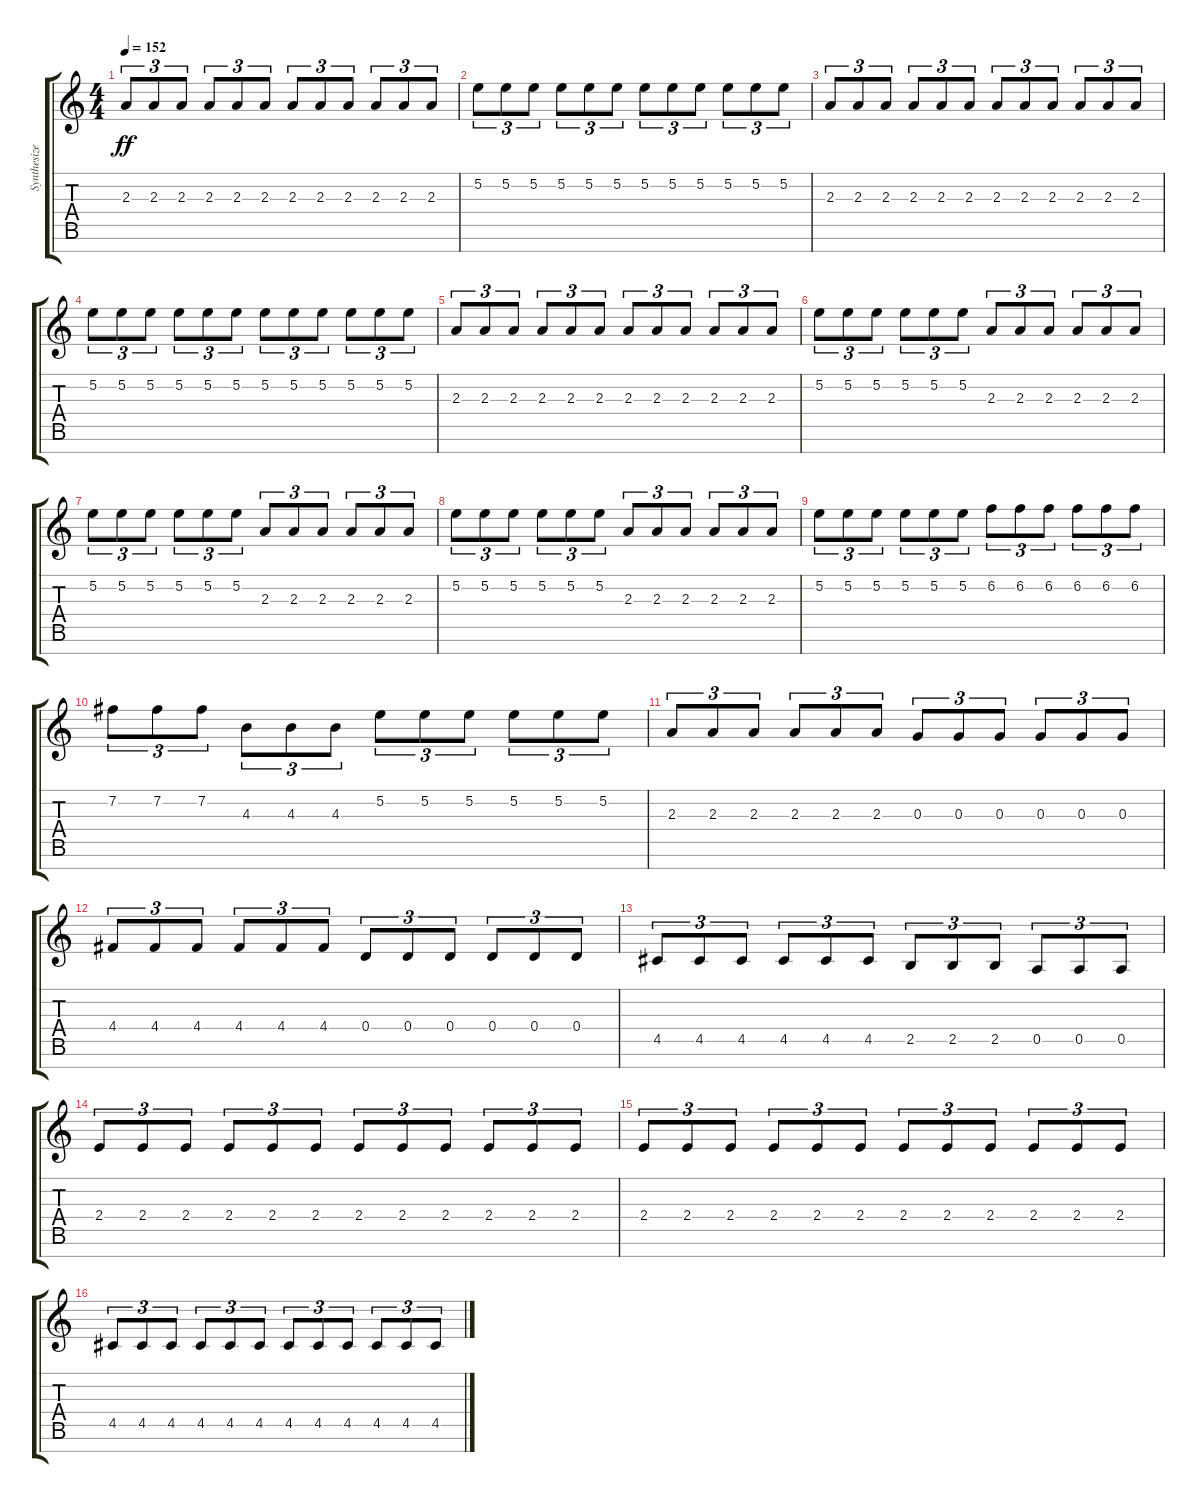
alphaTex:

\track ("Synthesizer" "Synthesize") {instrument synthbass1}
\staff {score tabs}
\tuning (E4 B3 G3 D3 A2 E2 B1) {hide}
\ts (4 4)
\tempo 152
\clef g2
\ks c
2.3.8{tu (3 2) dy ff} 2.3.8{tu (3 2)} 2.3.8{tu (3 2)} 2.3.8{tu (3 2)} 2.3.8{tu (3 2)} 2.3.8{tu (3 2)} 2.3.8{tu (3 2)} 2.3.8{tu (3 2)} 2.3.8{tu (3 2)} 2.3.8{tu (3 2)} 2.3.8{tu (3 2)} 2.3.8{tu (3 2)} |
5.2.8{tu (3 2)} 5.2.8{tu (3 2)} 5.2.8{tu (3 2)} 5.2.8{tu (3 2)} 5.2.8{tu (3 2)} 5.2.8{tu (3 2)} 5.2.8{tu (3 2)} 5.2.8{tu (3 2)} 5.2.8{tu (3 2)} 5.2.8{tu (3 2)} 5.2.8{tu (3 2)} 5.2.8{tu (3 2)} |
2.3.8{tu (3 2)} 2.3.8{tu (3 2)} 2.3.8{tu (3 2)} 2.3.8{tu (3 2)} 2.3.8{tu (3 2)} 2.3.8{tu (3 2)} 2.3.8{tu (3 2)} 2.3.8{tu (3 2)} 2.3.8{tu (3 2)} 2.3.8{tu (3 2)} 2.3.8{tu (3 2)} 2.3.8{tu (3 2)} |
5.2.8{tu (3 2)} 5.2.8{tu (3 2)} 5.2.8{tu (3 2)} 5.2.8{tu (3 2)} 5.2.8{tu (3 2)} 5.2.8{tu (3 2)} 5.2.8{tu (3 2)} 5.2.8{tu (3 2)} 5.2.8{tu (3 2)} 5.2.8{tu (3 2)} 5.2.8{tu (3 2)} 5.2.8{tu (3 2)} |
2.3.8{tu (3 2)} 2.3.8{tu (3 2)} 2.3.8{tu (3 2)} 2.3.8{tu (3 2)} 2.3.8{tu (3 2)} 2.3.8{tu (3 2)} 2.3.8{tu (3 2)} 2.3.8{tu (3 2)} 2.3.8{tu (3 2)} 2.3.8{tu (3 2)} 2.3.8{tu (3 2)} 2.3.8{tu (3 2)} |
5.2.8{tu (3 2)} 5.2.8{tu (3 2)} 5.2.8{tu (3 2)} 5.2.8{tu (3 2)} 5.2.8{tu (3 2)} 5.2.8{tu (3 2)} 2.3.8{tu (3 2)} 2.3.8{tu (3 2)} 2.3.8{tu (3 2)} 2.3.8{tu (3 2)} 2.3.8{tu (3 2)} 2.3.8{tu (3 2)} |
5.2.8{tu (3 2)} 5.2.8{tu (3 2)} 5.2.8{tu (3 2)} 5.2.8{tu (3 2)} 5.2.8{tu (3 2)} 5.2.8{tu (3 2)} 2.3.8{tu (3 2)} 2.3.8{tu (3 2)} 2.3.8{tu (3 2)} 2.3.8{tu (3 2)} 2.3.8{tu (3 2)} 2.3.8{tu (3 2)} |
5.2.8{tu (3 2)} 5.2.8{tu (3 2)} 5.2.8{tu (3 2)} 5.2.8{tu (3 2)} 5.2.8{tu (3 2)} 5.2.8{tu (3 2)} 2.3.8{tu (3 2)} 2.3.8{tu (3 2)} 2.3.8{tu (3 2)} 2.3.8{tu (3 2)} 2.3.8{tu (3 2)} 2.3.8{tu (3 2)} |
5.2.8{tu (3 2)} 5.2.8{tu (3 2)} 5.2.8{tu (3 2)} 5.2.8{tu (3 2)} 5.2.8{tu (3 2)} 5.2.8{tu (3 2)} 6.2.8{tu (3 2)} 6.2.8{tu (3 2)} 6.2.8{tu (3 2)} 6.2.8{tu (3 2)} 6.2.8{tu (3 2)} 6.2.8{tu (3 2)} |
7.2.8{tu (3 2)} 7.2.8{tu (3 2)} 7.2.8{tu (3 2)} 4.3.8{tu (3 2)} 4.3.8{tu (3 2)} 4.3.8{tu (3 2)} 5.2.8{tu (3 2)} 5.2.8{tu (3 2)} 5.2.8{tu (3 2)} 5.2.8{tu (3 2)} 5.2.8{tu (3 2)} 5.2.8{tu (3 2)} |
2.3.8{tu (3 2)} 2.3.8{tu (3 2)} 2.3.8{tu (3 2)} 2.3.8{tu (3 2)} 2.3.8{tu (3 2)} 2.3.8{tu (3 2)} 0.3.8{tu (3 2)} 0.3.8{tu (3 2)} 0.3.8{tu (3 2)} 0.3.8{tu (3 2)} 0.3.8{tu (3 2)} 0.3.8{tu (3 2)} |
4.4.8{tu (3 2)} 4.4.8{tu (3 2)} 4.4.8{tu (3 2)} 4.4.8{tu (3 2)} 4.4.8{tu (3 2)} 4.4.8{tu (3 2)} 0.4.8{tu (3 2)} 0.4.8{tu (3 2)} 0.4.8{tu (3 2)} 0.4.8{tu (3 2)} 0.4.8{tu (3 2)} 0.4.8{tu (3 2)} |
4.5.8{tu (3 2)} 4.5.8{tu (3 2)} 4.5.8{tu (3 2)} 4.5.8{tu (3 2)} 4.5.8{tu (3 2)} 4.5.8{tu (3 2)} 2.5.8{tu (3 2)} 2.5.8{tu (3 2)} 2.5.8{tu (3 2)} 0.5.8{tu (3 2)} 0.5.8{tu (3 2)} 0.5.8{tu (3 2)} |
2.4.8{tu (3 2)} 2.4.8{tu (3 2)} 2.4.8{tu (3 2)} 2.4.8{tu (3 2)} 2.4.8{tu (3 2)} 2.4.8{tu (3 2)} 2.4.8{tu (3 2)} 2.4.8{tu (3 2)} 2.4.8{tu (3 2)} 2.4.8{tu (3 2)} 2.4.8{tu (3 2)} 2.4.8{tu (3 2)} |
2.4.8{tu (3 2)} 2.4.8{tu (3 2)} 2.4.8{tu (3 2)} 2.4.8{tu (3 2)} 2.4.8{tu (3 2)} 2.4.8{tu (3 2)} 2.4.8{tu (3 2)} 2.4.8{tu (3 2)} 2.4.8{tu (3 2)} 2.4.8{tu (3 2)} 2.4.8{tu (3 2)} 2.4.8{tu (3 2)} |
4.5.8{tu (3 2)} 4.5.8{tu (3 2)} 4.5.8{tu (3 2)} 4.5.8{tu (3 2)} 4.5.8{tu (3 2)} 4.5.8{tu (3 2)} 4.5.8{tu (3 2)} 4.5.8{tu (3 2)} 4.5.8{tu (3 2)} 4.5.8{tu (3 2)} 4.5.8{tu (3 2)} 4.5.8{tu (3 2)}
